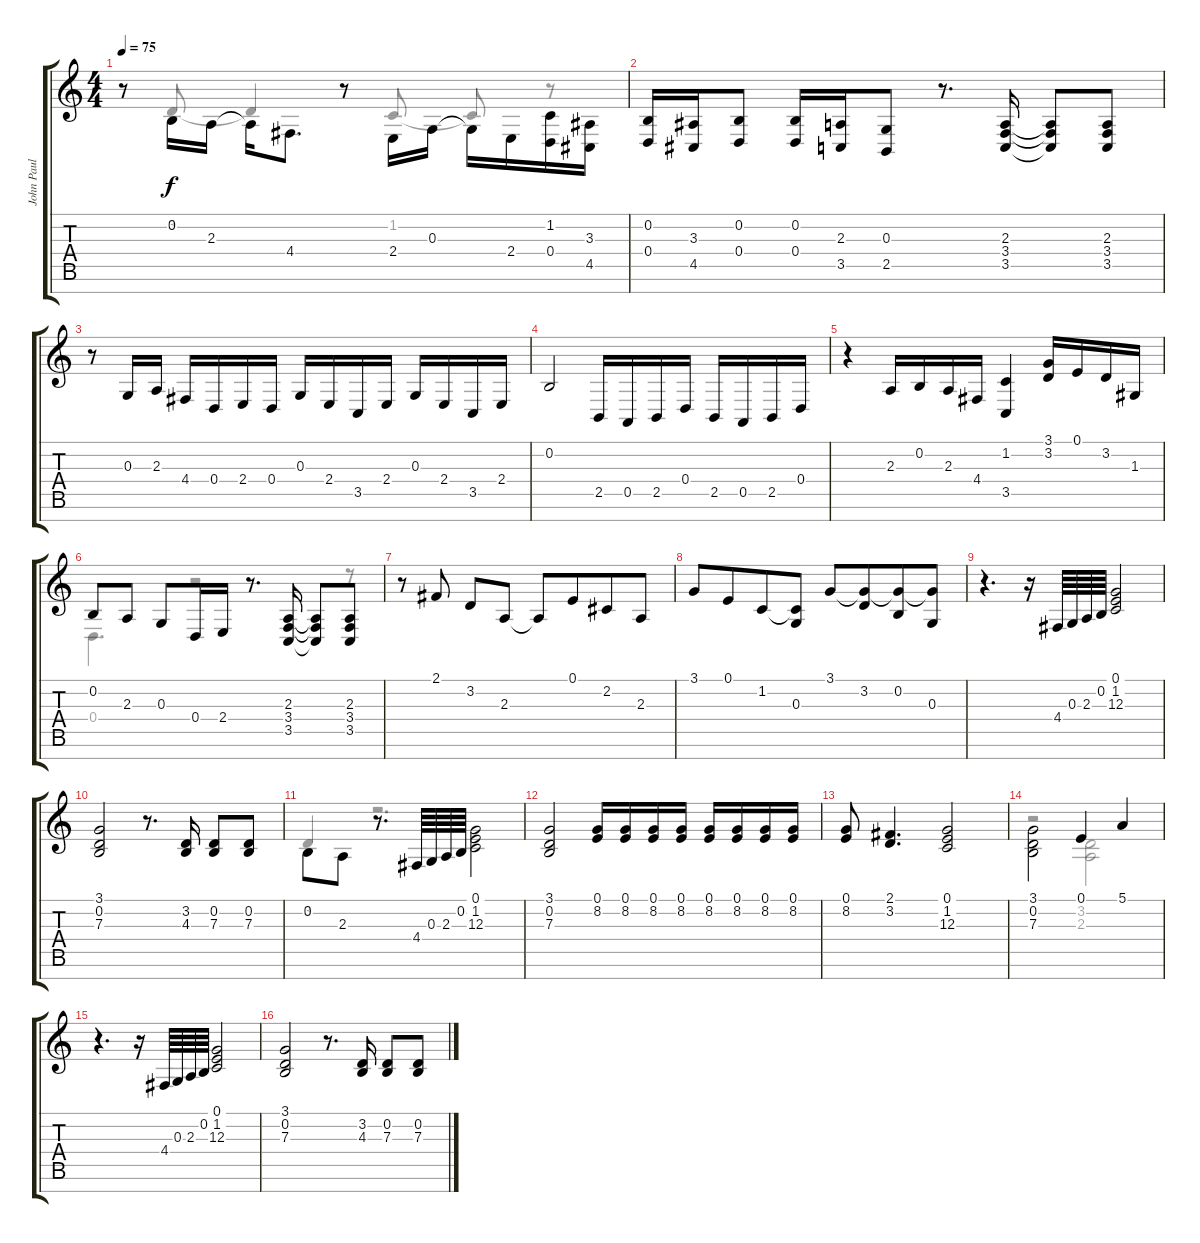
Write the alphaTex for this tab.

\track ("John Paul Jones (Orgão)" "John Paul ") {instrument drawbarorgan}
\staff {score tabs}
\tuning (E4 B3 G3 D3 A2 E2 B1) {hide}
\voice
\ts (4 4)
\tempo 75
\clef g2
\ks c
r.8{dy f} 0.2.16{beam Down} 2.3.16{beam Down} 2.3{t}.16{beam Down} 4.4.8{d beam Down} r.8 2.4.16{beam Down} 0.3.16{beam Down} 0.3{t}.16{beam Down} 2.4.16{beam Down} (1.2 0.4).16{beam Down} (3.3 4.5).16{beam Down} |
(0.2 0.4).16 (3.3 4.5).16 (0.2 0.4).8 (0.2 0.4).16 (2.3 3.5).16 (0.3 2.5).8 r.8{d} (2.3 3.4 3.5).16 (2.3{t} 3.4{t} 3.5{t}).8 (2.3 3.4 3.5).8 |
r.8 0.3.16 2.3.16 4.4.16 0.4.16 2.4.16 0.4.16 0.3.16 2.4.16 3.5.16 2.4.16 0.3.16 2.4.16 3.5.16 2.4.16 |
0.2.2 2.5.16 0.5.16 2.5.16 0.4.16 2.5.16 0.5.16 2.5.16 0.4.16 |
r.4 2.3.16 0.2.16 2.3.16 4.4.16 (1.2 3.5).4 (3.1 3.2).16 0.1.16 3.2.16 1.3.16 |
0.2.8{beam Up} 2.3.8{beam Up} 0.3.8 0.4.16 2.4.16 r.8{d} (2.3 3.4 3.5).16 (2.3{t} 3.4{t} 3.5{t}).8 (2.3 3.4 3.5).8 |
r.8 2.1.8 3.2.8 2.3.8 2.3{t}.8{beam Up} 0.1.8{beam Up beam merge} 2.2.8{beam Up} 2.3.8{beam Up} |
3.1.8 0.1.8{beam merge} 1.2.8 (1.2{t} 0.3).8 3.1.8 (3.1{t} 3.2).8{beam merge} (3.1{t} 0.2).8 (3.1{t} 0.3).8 |
r.4{d} r.16 4.4.64 0.3.64 2.3.64 0.2.64 (0.1 1.2 12.3).2 |
(3.1 0.2 7.3).2 r.8{d} (3.2 4.3).16 (0.2 7.3).8 (0.2 7.3).8 |
0.2.8{beam Down} 2.3.8{beam Down} r.8{d} 4.4.64 0.3.64 2.3.64 0.2.64 (0.1 1.2 12.3).2{beam Down} |
(3.1 0.2 7.3).2 (0.1 8.2).16 (0.1 8.2).16 (0.1 8.2).16 (0.1 8.2).16 (0.1 8.2).16 (0.1 8.2).16 (0.1 8.2).16 (0.1 8.2).16 |
(0.1 8.2).8 (2.1 3.2).4{d} (0.1 1.2 12.3).2 |
(3.1 0.2 7.3).2{beam Down} 0.1.4 5.1.4 |
r.4{d} r.16 4.4.64 0.3.64 2.3.64 0.2.64 (0.1 1.2 12.3).2 |
(3.1 0.2 7.3).2 r.8{d} (3.2 4.3).16 (0.2 7.3).8 (0.2 7.3).8
\voice
\clef g2
\ottava regular
\simile none
\ks c
r.8{dy f} 3.2.8{beam Up} 3.2{t}.4{beam Up} r.8 1.2.8{beam Up} 1.2{t}.8{beam Up} r.8 |
|
|
|
|
0.4.4{d} r.2 r.8 |
|
|
|
|
3.2.4{beam Up} r.2{d} |
|
|
r.2 (3.2 2.3).2 |
|
